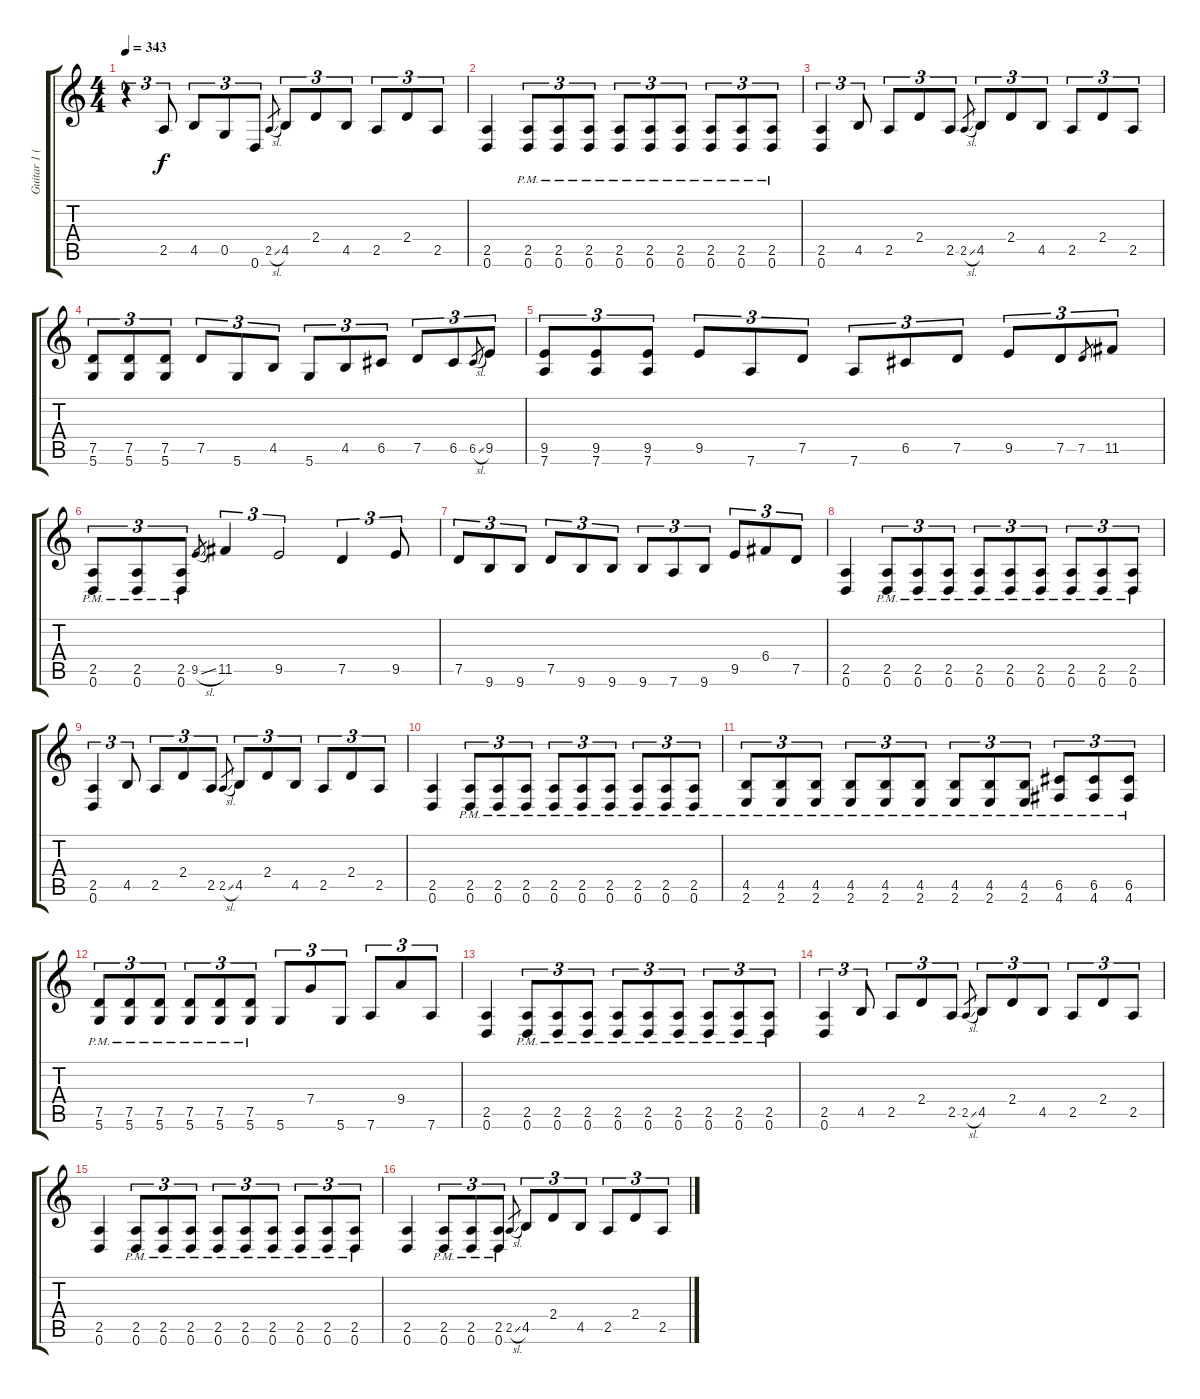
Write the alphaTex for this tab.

\track ("Guitar 1 (Backing)" "Guitar 1 (") {instrument distortionguitar}
\staff {score tabs}
\tuning (D4 A3 F3 C3 G2 D2) {hide}
\ts (4 4)
\tempo 343
\clef g2
\ks c
r.4{tu (3 2) dy f instrument distortionguitar} 2.5.8{tu (3 2)} 4.5.8{tu (3 2)} 0.5.8{tu (3 2)} 0.6.8{tu (3 2)} 2.5{sl}.8{gr} 4.5.8{tu (3 2)} 2.4.8{tu (3 2)} 4.5.8{tu (3 2)} 2.5.8{tu (3 2)} 2.4.8{tu (3 2)} 2.5.8{tu (3 2)} |
(2.5 0.6).4 (2.5{pm} 0.6{pm}).8{tu (3 2)} (2.5{pm} 0.6{pm}).8{tu (3 2)} (2.5{pm} 0.6{pm}).8{tu (3 2)} (2.5{pm} 0.6{pm}).8{tu (3 2)} (2.5{pm} 0.6{pm}).8{tu (3 2)} (2.5{pm} 0.6{pm}).8{tu (3 2)} (2.5{pm} 0.6{pm}).8{tu (3 2)} (2.5{pm} 0.6{pm}).8{tu (3 2)} (2.5{pm} 0.6{pm}).8{tu (3 2)} |
(2.5 0.6).4{tu (3 2)} 4.5.8{tu (3 2)} 2.5.8{tu (3 2)} 2.4.8{tu (3 2)} 2.5.8{tu (3 2)} 2.5{sl}.8{gr} 4.5.8{tu (3 2)} 2.4.8{tu (3 2)} 4.5.8{tu (3 2)} 2.5.8{tu (3 2)} 2.4.8{tu (3 2)} 2.5.8{tu (3 2)} |
(7.5 5.6).8{tu (3 2)} (7.5 5.6).8{tu (3 2)} (7.5 5.6).8{tu (3 2)} 7.5.8{tu (3 2)} 5.6.8{tu (3 2)} 4.5.8{tu (3 2)} 5.6.8{tu (3 2)} 4.5.8{tu (3 2)} 6.5.8{tu (3 2)} 7.5.8{tu (3 2)} 6.5.8{tu (3 2)} 6.5{sl}.8{gr} 9.5.8{tu (3 2)} |
(9.5 7.6).8{tu (3 2)} (9.5 7.6).8{tu (3 2)} (9.5 7.6).8{tu (3 2)} 9.5.8{tu (3 2)} 7.6.8{tu (3 2)} 7.5.8{tu (3 2)} 7.6.8{tu (3 2)} 6.5.8{tu (3 2)} 7.5.8{tu (3 2)} 9.5.8{tu (3 2)} 7.5.8{tu (3 2)} 7.5.8{gr} 11.5.8{tu (3 2)} |
(2.5{pm} 0.6{pm}).8{tu (3 2)} (2.5{pm} 0.6{pm}).8{tu (3 2)} (2.5{pm} 0.6{pm}).8{tu (3 2)} 9.5{sl}.8{gr} 11.5.4{tu (3 2)} 9.5.2{tu (3 2)} 7.5.4{tu (3 2)} 9.5.8{tu (3 2)} |
7.5.8{tu (3 2)} 9.6.8{tu (3 2)} 9.6.8{tu (3 2)} 7.5.8{tu (3 2)} 9.6.8{tu (3 2)} 9.6.8{tu (3 2)} 9.6.8{tu (3 2)} 7.6.8{tu (3 2)} 9.6.8{tu (3 2)} 9.5.8{tu (3 2)} 6.4.8{tu (3 2)} 7.5.8{tu (3 2)} |
(2.5 0.6).4 (2.5{pm} 0.6{pm}).8{tu (3 2)} (2.5{pm} 0.6{pm}).8{tu (3 2)} (2.5{pm} 0.6{pm}).8{tu (3 2)} (2.5{pm} 0.6{pm}).8{tu (3 2)} (2.5{pm} 0.6{pm}).8{tu (3 2)} (2.5{pm} 0.6{pm}).8{tu (3 2)} (2.5{pm} 0.6{pm}).8{tu (3 2)} (2.5{pm} 0.6{pm}).8{tu (3 2)} (2.5{pm} 0.6{pm}).8{tu (3 2)} |
(2.5 0.6).4{tu (3 2)} 4.5.8{tu (3 2)} 2.5.8{tu (3 2)} 2.4.8{tu (3 2)} 2.5.8{tu (3 2)} 2.5{sl}.8{gr} 4.5.8{tu (3 2)} 2.4.8{tu (3 2)} 4.5.8{tu (3 2)} 2.5.8{tu (3 2)} 2.4.8{tu (3 2)} 2.5.8{tu (3 2)} |
(2.5 0.6).4 (2.5{pm} 0.6{pm}).8{tu (3 2)} (2.5{pm} 0.6{pm}).8{tu (3 2)} (2.5{pm} 0.6{pm}).8{tu (3 2)} (2.5{pm} 0.6{pm}).8{tu (3 2)} (2.5{pm} 0.6{pm}).8{tu (3 2)} (2.5{pm} 0.6{pm}).8{tu (3 2)} (2.5{pm} 0.6{pm}).8{tu (3 2)} (2.5{pm} 0.6{pm}).8{tu (3 2)} (2.5{pm} 0.6{pm}).8{tu (3 2)} |
(4.5{pm} 2.6{pm}).8{tu (3 2)} (4.5{pm} 2.6{pm}).8{tu (3 2)} (4.5{pm} 2.6{pm}).8{tu (3 2)} (4.5{pm} 2.6{pm}).8{tu (3 2)} (4.5{pm} 2.6{pm}).8{tu (3 2)} (4.5{pm} 2.6{pm}).8{tu (3 2)} (4.5{pm} 2.6{pm}).8{tu (3 2)} (4.5{pm} 2.6{pm}).8{tu (3 2)} (4.5{pm} 2.6{pm}).8{tu (3 2)} (6.5{pm} 4.6{pm}).8{tu (3 2)} (6.5{pm} 4.6{pm}).8{tu (3 2)} (6.5{pm} 4.6{pm}).8{tu (3 2)} |
(7.5{pm} 5.6{pm}).8{tu (3 2)} (7.5{pm} 5.6{pm}).8{tu (3 2)} (7.5{pm} 5.6{pm}).8{tu (3 2)} (7.5{pm} 5.6{pm}).8{tu (3 2)} (7.5{pm} 5.6{pm}).8{tu (3 2)} (7.5{pm} 5.6{pm}).8{tu (3 2)} 5.6.8{tu (3 2)} 7.4.8{tu (3 2)} 5.6.8{tu (3 2)} 7.6.8{tu (3 2)} 9.4.8{tu (3 2)} 7.6.8{tu (3 2)} |
(2.5 0.6).4 (2.5{pm} 0.6{pm}).8{tu (3 2)} (2.5{pm} 0.6{pm}).8{tu (3 2)} (2.5{pm} 0.6{pm}).8{tu (3 2)} (2.5{pm} 0.6{pm}).8{tu (3 2)} (2.5{pm} 0.6{pm}).8{tu (3 2)} (2.5{pm} 0.6{pm}).8{tu (3 2)} (2.5{pm} 0.6{pm}).8{tu (3 2)} (2.5{pm} 0.6{pm}).8{tu (3 2)} (2.5{pm} 0.6{pm}).8{tu (3 2)} |
(2.5 0.6).4{tu (3 2)} 4.5.8{tu (3 2)} 2.5.8{tu (3 2)} 2.4.8{tu (3 2)} 2.5.8{tu (3 2)} 2.5{sl}.8{gr} 4.5.8{tu (3 2)} 2.4.8{tu (3 2)} 4.5.8{tu (3 2)} 2.5.8{tu (3 2)} 2.4.8{tu (3 2)} 2.5.8{tu (3 2)} |
(2.5 0.6).4 (2.5{pm} 0.6{pm}).8{tu (3 2)} (2.5{pm} 0.6{pm}).8{tu (3 2)} (2.5{pm} 0.6{pm}).8{tu (3 2)} (2.5{pm} 0.6{pm}).8{tu (3 2)} (2.5{pm} 0.6{pm}).8{tu (3 2)} (2.5{pm} 0.6{pm}).8{tu (3 2)} (2.5{pm} 0.6{pm}).8{tu (3 2)} (2.5{pm} 0.6{pm}).8{tu (3 2)} (2.5{pm} 0.6{pm}).8{tu (3 2)} |
(2.5 0.6).4 (2.5{pm} 0.6{pm}).8{tu (3 2)} (2.5{pm} 0.6{pm}).8{tu (3 2)} (2.5{pm} 0.6{pm}).8{tu (3 2)} 2.5{sl}.8{gr} 4.5.8{tu (3 2)} 2.4.8{tu (3 2)} 4.5.8{tu (3 2)} 2.5.8{tu (3 2)} 2.4.8{tu (3 2)} 2.5.8{tu (3 2)}
